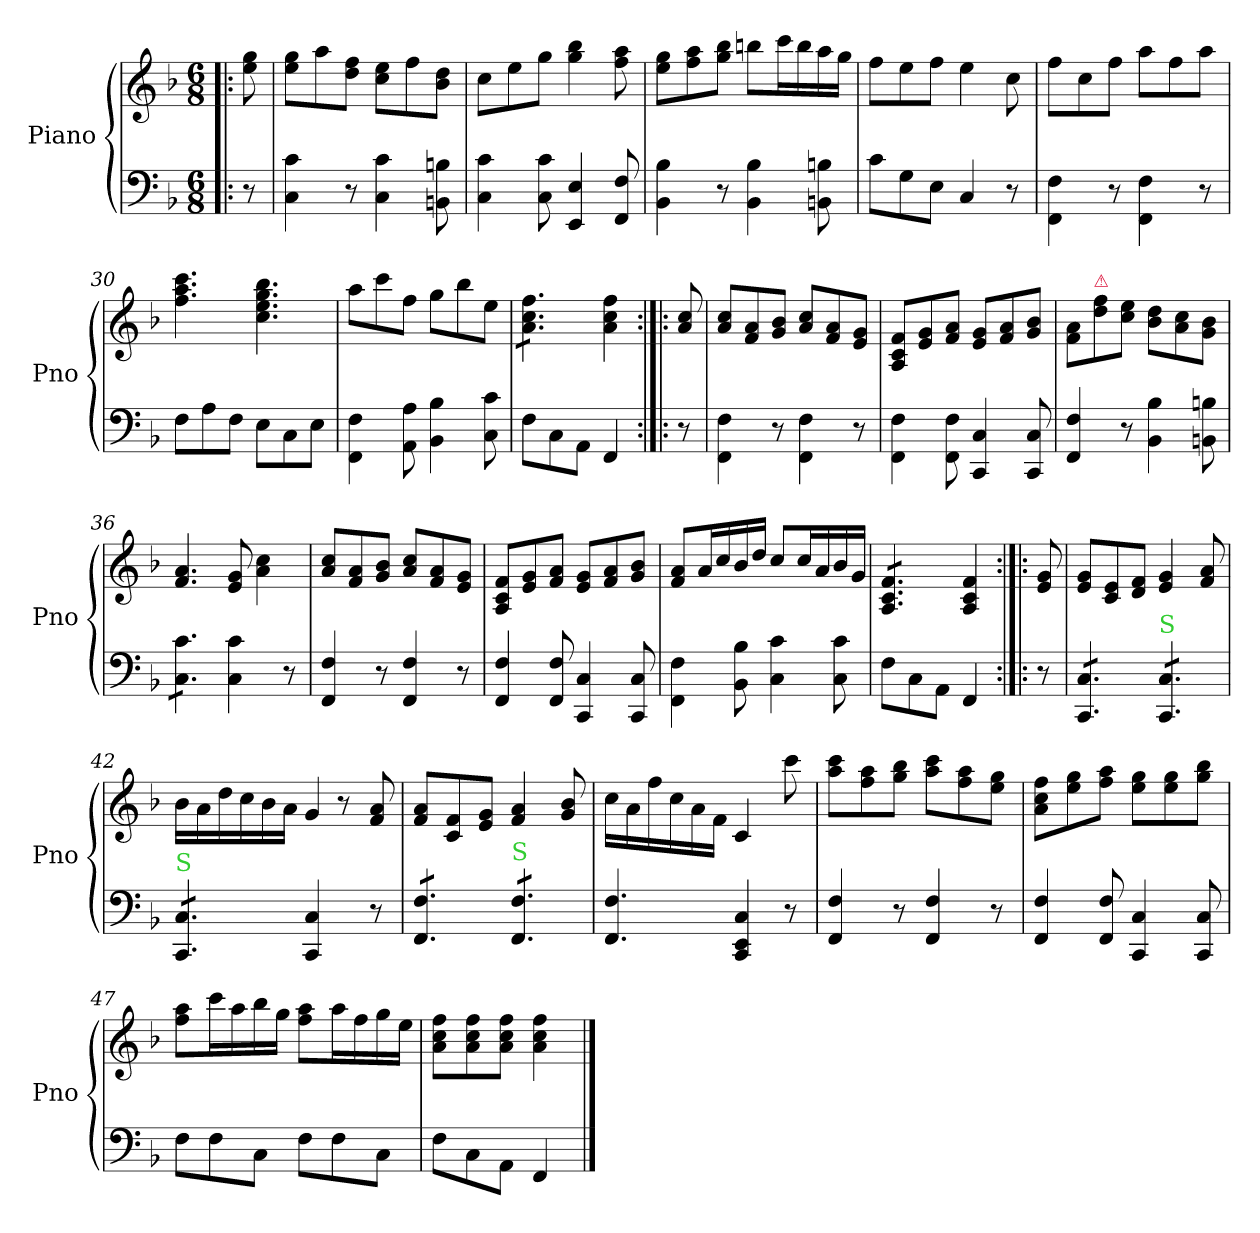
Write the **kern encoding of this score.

**kern	**kern
*part2	*part1
*staff2	*staff1
*I"Piano	*
*I'Pno	*
*clefF4	*clefG2
*k[b-]	*k[b-]
*F:	*F:
*M6/8	*M6/8
=!|:	=!|:
8r	8ee\ 8gg\
=25	=25
4C\ 4c\	8ee\ 8gg\L
.	8aa\
8r	8dd\ 8ff\J
4C\ 4c\	8cc\ 8ee\L
.	8ff\
8BBn\ 8Bn\	8b-\ 8dd\J
=26	=26
4C\ 4c\	8cc\L
.	8ee\
8C\ 8c\	8gg\J
4EE/ 4E/	4gg\ 4bb-\
8FF/ 8F/	8ff\ 8aa\
=27	=27
4BB-\ 4B-\	8ee\ 8gg\L
.	8ff\ 8aa\
8r	8gg\ 8bb-\J
4BB-\ 4B-\	8bbn\L
.	16ccc\L
.	16bb\
8BBn\ 8Bn\	16aa\
.	16gg\JJ
=28	=28
8c\L	8ff\L
8G\	8ee\
8E\J	8ff\J
4C/	4ee\
8r	8cc\
=29	=29
4FF\ 4F\	8ff\L
.	8cc\
8r	8ff\J
4FF\ 4F\	8aa\L
.	8ff\
8r	8aa\J
=30	=30
8F\L	4.ff\ 4.aa\ 4.ccc\
8A\	.
8F\J	.
8E\L	4.cc\ 4.ee\ 4.gg\ 4.bb-\
8C\	.
8E\J	.
=31	=31
4FF\ 4F\	8aa\L
.	8ccc\
8AA\ 8A\	8ff\J
4BB-\ 4B-\	8gg\L
.	8bb-\
8C\ 8c\	8ee\J
=32	=32
!	!LO:TX:a:color=limegreen:t=S
*	*tremolo
8F\L	8a\ 8cc\ 8ff\L
8C\	8a\ 8cc\ 8ff\
8AA\J	8a\ 8cc\ 8ff\J
*	*Xtremolo
4FF/	4a\ 4cc\ 4ff\
=:|!|:	=:|!|:
8r	8a/ 8cc/
=33	=33
4FF\ 4F\	8a/ 8cc/L
.	8f/ 8a/
8r	8g/ 8b-/J
4FF\ 4F\	8a/ 8cc/L
.	8f/ 8a/
8r	8e/ 8g/J
=34	=34
4FF\ 4F\	8A/ 8c/ 8f/L
.	8e/ 8g/
8FF\ 8F\	8f/ 8a/J
4CC/ 4C/	8e/ 8g/L
.	8f/ 8a/
8CC/ 8C/	8g/ 8b-/J
=35	=35
4FF/ 4F/	8f/ 8a/L
!	!LO:TX:a:color=crimson:t=⚠
.	8dd\ 8ff\
8r	8cc\ 8ee\J
4BB-\ 4B-\	8b-\ 8dd\L
.	8a\ 8cc\
8BBn\ 8Bn\	8g\ 8b-\J
=36	=36
!LO:TX:a:color=limegreen:t=S	!
*tremolo	*
8C\ 8c\L	4.f/ 4.a/
8C\ 8c\	.
8C\ 8c\J	.
*Xtremolo	*
4C\ 4c\	8e/ 8g/
.	4a\ 4cc\
8r	.
=37	=37
4FF/ 4F/	8a/ 8cc/L
.	8f/ 8a/
8r	8g/ 8b-/J
4FF/ 4F/	8a/ 8cc/L
.	8f/ 8a/
8r	8e/ 8g/J
=38	=38
4FF/ 4F/	8A/ 8c/ 8f/L
.	8e/ 8g/
8FF/ 8F/	8f/ 8a/J
4CC/ 4C/	8e/ 8g/L
.	8f/ 8a/
8CC/ 8C/	8g/ 8b-/J
=39	=39
4FF\ 4F\	8f/ 8a/L
.	16a/L
.	16cc/
8BB-\ 8B-\	16b-/
.	16dd/JJ
4C\ 4c\	8cc/L
.	16cc/L
.	16a/
8C\ 8c\	16b-/
.	16g/JJ
=40	=40
!	!LO:TX:a:color=limegreen:t=S
*	*tremolo
8F\L	8A/ 8c/ 8f/L
8C\	8A/ 8c/ 8f/
8AA\J	8A/ 8c/ 8f/J
*	*Xtremolo
4FF/	4A/ 4c/ 4f/
=:|!|:	=:|!|:
8r	8e/ 8g/
=41	=41
!LO:TX:a:color=limegreen:t=S	!
*tremolo	*
8CC/ 8C/L	8e/ 8g/L
8CC/ 8C/	8c/ 8e/
8CC/ 8C/J	8d/ 8f/J
!LO:TX:a:color=limegreen:t=S	!
8CC/ 8C/L	4e/ 4g/
8CC/ 8C/	.
8CC/ 8C/J	8f/ 8a/
=42	=42
!LO:TX:a:color=limegreen:t=S	!
8CC/ 8C/L	16b-\LL
.	16a\
8CC/ 8C/	16dd\
.	16cc\
8CC/ 8C/J	16b-\
*Xtremolo	*
.	16a\JJ
!	!LO:N:vis=4
4CC/ 4C/	8g/
.	8r
8r	8f/ 8a/
=43	=43
!LO:TX:a:color=limegreen:t=S	!
*tremolo	*
8FF/ 8F/L	8f/ 8a/L
8FF/ 8F/	8c/ 8f/
8FF/ 8F/J	8e/ 8g/J
!LO:TX:a:color=limegreen:t=S	!
8FF/ 8F/L	4f/ 4a/
8FF/ 8F/	.
8FF/ 8F/J	8g/ 8b-/
*Xtremolo	*
=44	=44
4.FF/ 4.F/	16cc\LL
.	16a\
.	16ff\
.	16cc\
.	16a\
.	16f\JJ
4CC/ 4EE/ 4C/	4c/
8r	8ccc\
=45	=45
4FF/ 4F/	8aa\ 8ccc\L
.	8ff\ 8aa\
8r	8gg\ 8bb-\J
4FF/ 4F/	8aa\ 8ccc\L
.	8ff\ 8aa\
8r	8ee\ 8gg\J
=46	=46
4FF/ 4F/	8a\ 8cc\ 8ff\L
.	8ee\ 8gg\
8FF/ 8F/	8ff\ 8aa\J
4CC/ 4C/	8ee\ 8gg\L
.	8ee\ 8gg\
8CC/ 8C/	8gg\ 8bb-\J
=47	=47
8F\L	8ff\ 8aa\L
8F\	16ccc\L
.	16aa\
8C\J	16bb-\
.	16gg\JJ
8F\L	8ff\ 8aa\L
8F\	16aa\L
.	16ff\
8C\J	16gg\
.	16ee\JJ
=48	=48
8F\L	8a\ 8cc\ 8ff\L
8C\	8a\ 8cc\ 8ff\
8AA\J	8a\ 8cc\ 8ff\J
4FF/	4a\ 4cc\ 4ff\
==	==
*-	*-
